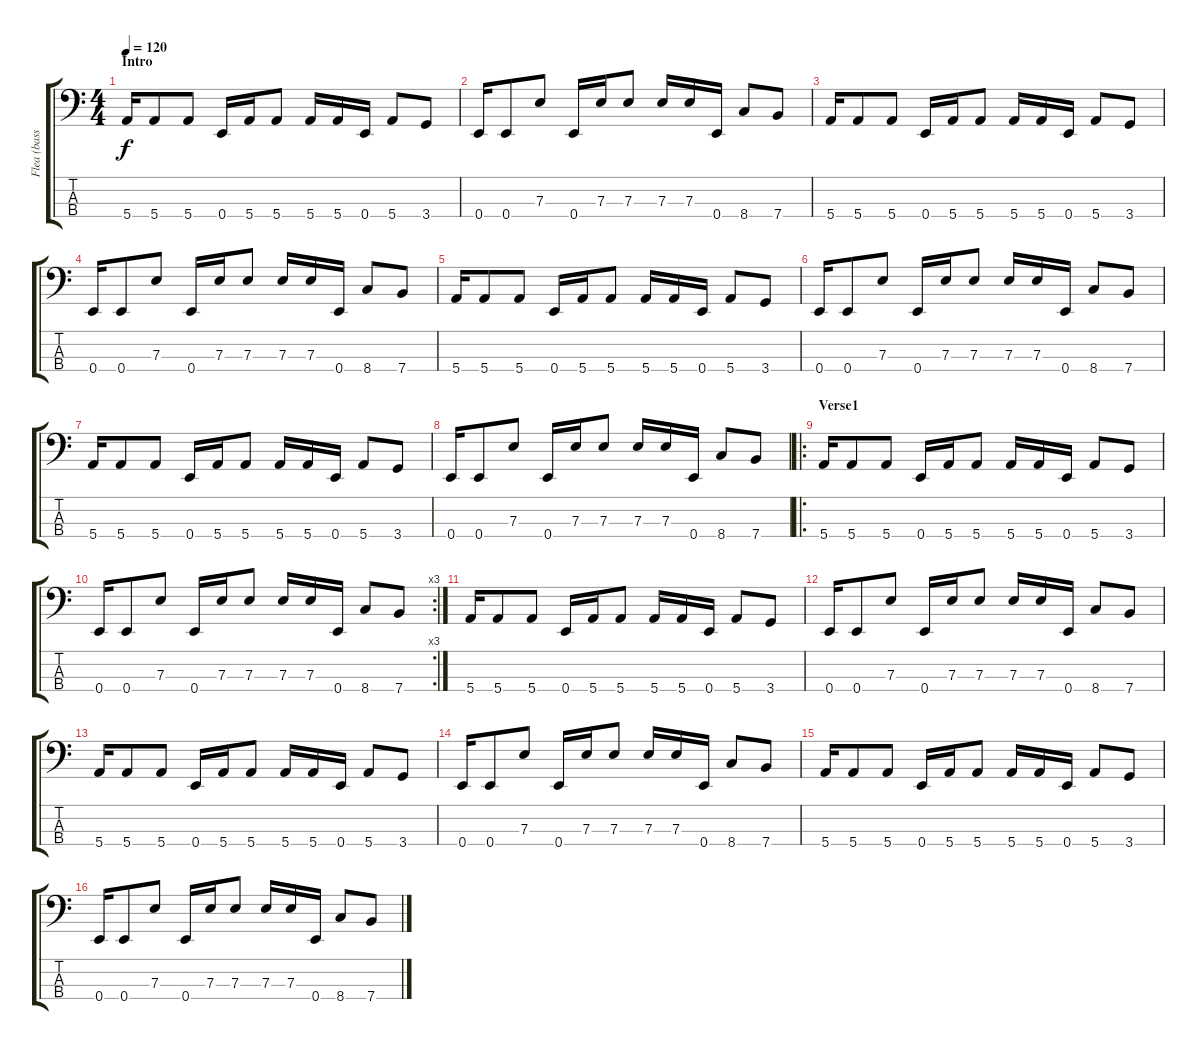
\track ("Flea (bass)" "Flea (bass") {instrument electricbassfinger}
\staff {score tabs}
\tuning (G2 D2 A1 E1) {hide}
\ts (4 4)
\section ("" "Intro")
\tempo 120
\clef f4
\ks c
5.4.16{dy f instrument electricbassfinger} 5.4.8 5.4.8 0.4.16 5.4.16 5.4.8 5.4.16 5.4.16 0.4.16 5.4.8 3.4.8 |
0.4.16 0.4.8 7.3.8 0.4.16 7.3.16 7.3.8 7.3.16 7.3.16 0.4.16 8.4.8 7.4.8 |
5.4.16 5.4.8 5.4.8 0.4.16 5.4.16 5.4.8 5.4.16 5.4.16 0.4.16 5.4.8 3.4.8 |
0.4.16 0.4.8 7.3.8 0.4.16 7.3.16 7.3.8 7.3.16 7.3.16 0.4.16 8.4.8 7.4.8 |
5.4.16 5.4.8 5.4.8 0.4.16 5.4.16 5.4.8 5.4.16 5.4.16 0.4.16 5.4.8 3.4.8 |
0.4.16 0.4.8 7.3.8 0.4.16 7.3.16 7.3.8 7.3.16 7.3.16 0.4.16 8.4.8 7.4.8 |
5.4.16 5.4.8 5.4.8 0.4.16 5.4.16 5.4.8 5.4.16 5.4.16 0.4.16 5.4.8 3.4.8 |
0.4.16 0.4.8 7.3.8 0.4.16 7.3.16 7.3.8 7.3.16 7.3.16 0.4.16 8.4.8 7.4.8 |
\ro
\section ("" "Verse1")
5.4.16 5.4.8 5.4.8 0.4.16 5.4.16 5.4.8 5.4.16 5.4.16 0.4.16 5.4.8 3.4.8 |
\rc 3
0.4.16 0.4.8 7.3.8 0.4.16 7.3.16 7.3.8 7.3.16 7.3.16 0.4.16 8.4.8 7.4.8 |
5.4.16 5.4.8 5.4.8 0.4.16 5.4.16 5.4.8 5.4.16 5.4.16 0.4.16 5.4.8 3.4.8 |
0.4.16 0.4.8 7.3.8 0.4.16 7.3.16 7.3.8 7.3.16 7.3.16 0.4.16 8.4.8 7.4.8 |
5.4.16 5.4.8 5.4.8 0.4.16 5.4.16 5.4.8 5.4.16 5.4.16 0.4.16 5.4.8 3.4.8 |
0.4.16 0.4.8 7.3.8 0.4.16 7.3.16 7.3.8 7.3.16 7.3.16 0.4.16 8.4.8 7.4.8 |
5.4.16 5.4.8 5.4.8 0.4.16 5.4.16 5.4.8 5.4.16 5.4.16 0.4.16 5.4.8 3.4.8 |
0.4.16 0.4.8 7.3.8 0.4.16 7.3.16 7.3.8 7.3.16 7.3.16 0.4.16 8.4.8 7.4.8
